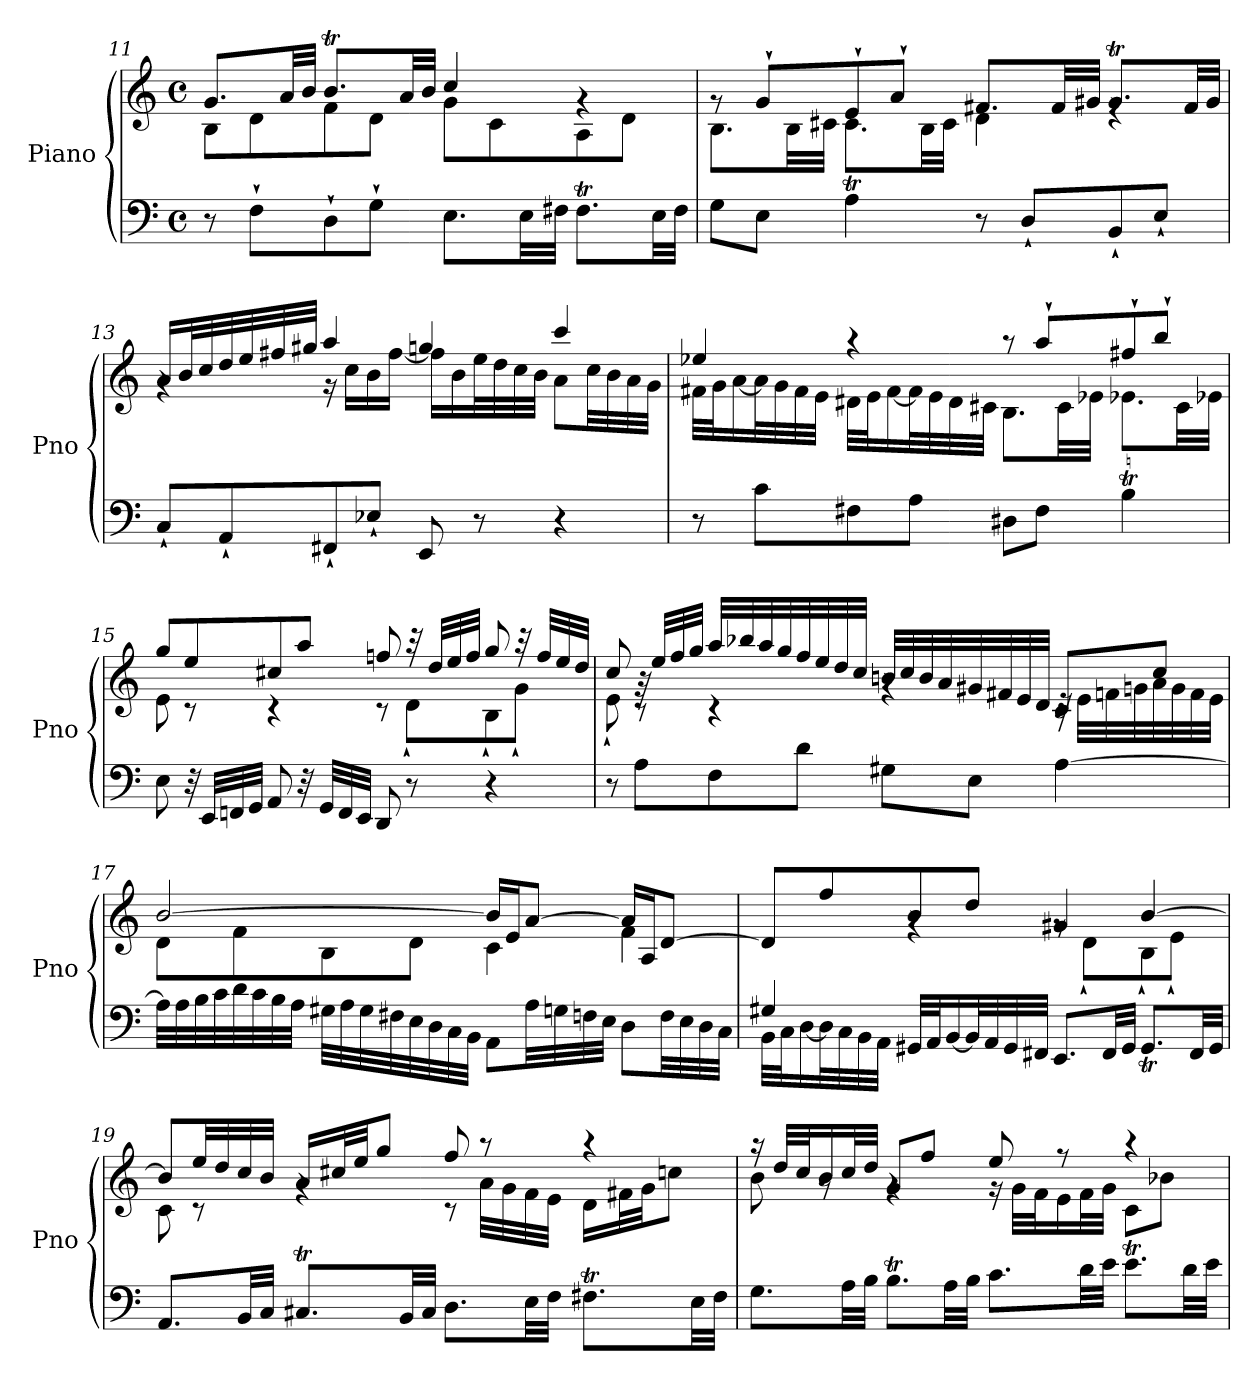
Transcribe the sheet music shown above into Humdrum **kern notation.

**kern	**kern
*part1	*part1
*staff2	*staff1
*I"Piano	*
*I'Pno	*
*clefF4	*clefG2
*k[]	*k[]
*M4/4	*M4/4
*met(c)	*met(c)
=11	=11
*	*^
8r	8.g/L	8B\L
8F`\L	.	8d\
.	32a/LL	.
.	32b/JJJ	.
8D`\	8.bt/L	8f\
8G`\J	.	8d\J
.	32a/LL	.
.	32b/JJJ	.
8.E\L	4cc/	8g\L
.	.	8c\
32E\LL	.	.
32F#X\JJJ	.	.
8.F#t\L	4rg	8A\
.	.	8d\J
32E\LL	.	.
32F#\JJJ	.	.
!!LO:PB:g=z	!!
=12	=12	=12
8G\L	8rg	8.B\L
8E\J	8g`/L	.
.	.	32B\LL
.	.	32c#X\JJJ
4A\	8e`/	8.c#t\L
.	8a`/J	.
.	.	32B\LL
.	.	32c#\JJJ
8r	8.f#X/L	4d\
8D`/L	.	.
.	32f#/LL	.
.	32g#X/JJJ	.
8BB`/	8.g#t/L	4re
8E`/J	.	.
.	32f#/LL	.
.	32g#/JJJ	.
=13	=13	=13
8C`/L	16a/LL	4rg
.	32b/L	.
.	32cc/	.
8AA`/	32dd/	.
.	32ee/	.
.	32ff#X/	.
.	32gg#X/JJJ	.
8FF#X`/	4aa/	16r
.	.	16cc\LL
8E-X`i/J	.	16b\
.	.	[16ff#\JJ
8EE/	4ggn/	16ff#\LL]
.	.	16b\
8r	.	32ee\L
.	.	32dd\
.	.	32cc\
.	.	32b\JJJ
4r	4ccc/	8a\L
.	.	32cc\LL
.	.	32b\
.	.	32a\
.	.	32g\JJJ
!!LO:LB:g=z	!!
=14	=14	=14
8r	4ee-Xi/	32f#X\LLL
.	.	32g\J
.	.	[16a\
8c\L	.	32a\L]
.	.	32g\
.	.	32f#\
.	.	32e\JJJ
8F#X\	4r	32d#Xj\LLL
.	.	32e\J
.	.	[16f#\
8A\J	.	32f#\L]
.	.	32e\
.	.	32d#j\
.	.	32c#X\JJJ
8D#X\L	8r	8.B\L
8F#\J	8aa`/L	.
.	.	32c#\LL
.	.	32e-Xi\JJJ
4B\	8ff#X`/	8.e-XTi\L
.	8bb`/J	.
.	.	32c#\LL
.	.	32e-Xi\JJJ
!!LO:LB:g=z	!!
=15	=15	=15
8E\	8gg/L	8e\
32r	8ee/	8r
32EE/LLL	.	.
32FFn/	.	.
32GG/JJJ	.	.
8AA/	8cc#X/	4r
32r	8aa/J	.
32GG/LLL	.	.
32FF/	.	.
32EE/JJJ	.	.
8DD/	8ffn/	8r
8r	32r	8d`\L
.	32dd/LLL	.
.	32ee/	.
.	32ff/JJJ	.
4r	8gg/	8B`\
.	32r	8g`\J
.	32ff/LLL	.
.	32ee/	.
.	32dd/JJJ	.
!!LO:LB:g=z	!!
=16	=16	=16
8r	8cc/	8e`\
8A\L	32rg	8r
.	32ee/LLL	.
.	32ff/	.
.	32gg/JJJ	.
8F\	32aa/LLL	4r
.	32bb-X/	.
.	32aa/	.
.	32gg/	.
8d\J	32ff/	.
.	32ee/	.
.	32dd/	.
.	32cc/JJJ	.
8G#X\L	32bn/LLL	4rg
.	32cc/	.
.	32b/	.
.	32a/	.
8E\J	32g#X/	.
.	32f#X/	.
.	32e/	.
.	32d/JJJ	.
[4A\	8c/L	32rc
.	.	32e\LLL
.	.	32fn\
.	.	32gn\
.	8cc/J	32a\
.	.	32g\
.	.	32f\
.	.	32e\JJJ
!!LO:LB:g=z	!!
=17	=17	=17
32A\LLL]	[2b/	8d\L
32A\	.	.
32B\	.	.
32c\	.	.
32d\	.	8f\
32c\	.	.
32B\	.	.
32A\JJJ	.	.
32G#X\LLL	.	8B\
32A\	.	.
32G#\	.	.
32F#X\	.	.
32E\	.	8d\J
32D\	.	.
32C\	.	.
32BB\JJJ	.	.
8AA\L	16b/LL]	4c\
.	16e/J	.
32A\LL	[8a/J	.
32Gn\	.	.
32Fn\	.	.
32E\JJJ	.	.
8D\L	16a/LL]	4f\
.	16A/J	.
32F\LL	[8d/J	.
32E\	.	.
32D\	.	.
32C\JJJ	.	.
!!LO:LB:g=z	!!
=18	=18	=18
*^	*	*
4G#X/	32BB\LLL	8d/L]	4ryy
.	32C\J	.	.
.	[16D\	.	.
.	32D\L]	8ff/	.
.	32C\	.	.
.	32BB\	.	.
.	32AA\JJJ	.	.
2.ryy	32GG#X/LLL	8b/	4rg
.	32AA/J	.	.
.	[16BB/	.	.
.	32BB/L]	8dd/J	.
.	32AA/	.	.
.	32GG#/	.	.
.	32FF#X/JJJ	.	.
.	8.EE/L	4g#X/	8rg
.	.	.	8d`\L
.	32FF#/LL	.	.
.	32GG#/JJJ	.	.
.	8.GG#t/L	[4b/	8B`\
.	.	.	8e`\J
.	32FF#/LL	.	.
.	32GG#/JJJ	.	.
*v	*v	*	*
!!LO:PB:g=z	!!
=19	=19	=19
8.AA/L	8b/L]	8c\
.	32ee/LL	8r
.	32dd/	.
32BB/LL	32cc/	.
32C/JJJ	32b/JJJ	.
8.C#Xt/L	16a/LL	4rg
.	32cc#X/L	.
.	32ee/JJ	.
.	8gg/J	.
32BB/LL	.	.
32C#/JJJ	.	.
8.D\L	8ff/	8r
.	8r	32a\LLL
.	.	32g\
32E\LL	.	32f\
32F\JJJ	.	32e\JJJ
8.F#Xt\L	4r	16d\LL
.	.	32f#X\L
.	.	32g\JJ
.	.	8ccn\J
32E\LL	.	.
32F#\JJJ	.	.
!!LO:LB:g=z	!!
=20	=20	=20
8.G\L	16r	8b\
.	32dd/LLL	.
.	32cc/J	.
.	16b/	8rg
32A\LL	32cc/L	.
32B\JJJ	32dd/JJJ	.
8.Bt\L	8g/L	4rg
.	8ff/J	.
32A\LL	.	.
32B\JJJ	.	.
8.c\L	8ee/	16rg
.	.	32g\LLL
.	.	32f\J
.	8r	16e\
32d\LL	.	32f\L
32e\JJJ	.	32g\JJJ
8.et\L	4r	8c\L
.	.	8b-X\J
32d\LL	.	.
32e\JJJ	.	.
*	*v	*v
=	=
*-	*-
